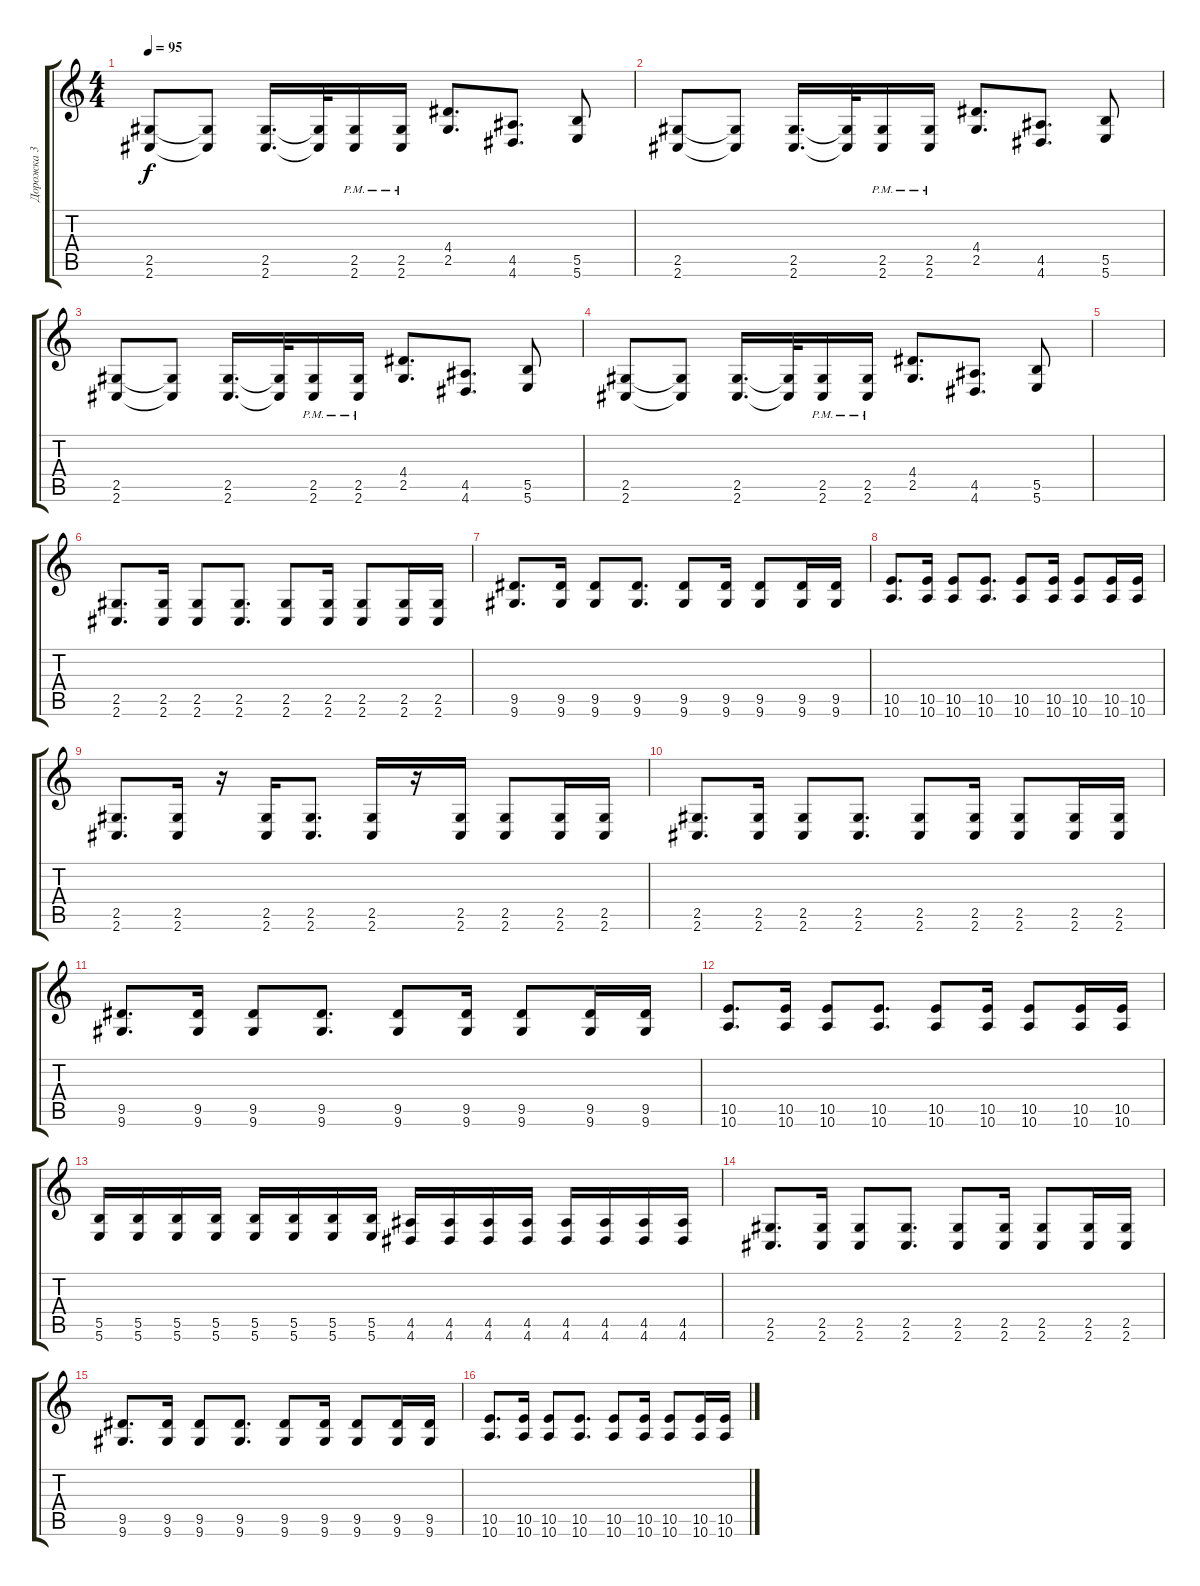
\track ("Дорожка 3" "Дорожка 3") {instrument distortionguitar}
\staff {score tabs}
\tuning (Db4 Ab3 E3 B2 Gb2 B1) {hide}
\ts (4 4)
\tempo 95
\clef g2
\ks c
(2.5 2.6).8{dy f} (2.5{t} 2.6{t}).8{volume 13} (2.5 2.6).16{d volume 14} (2.5{t} 2.6{t}).32{volume 11} (2.5{pm} 2.6{pm}).16{volume 14} (2.5{pm} 2.6{pm}).16 (4.4 2.5).8{d volume 14} (4.5 4.6).8{d} (5.5 5.6).8 |
(2.5 2.6).8 (2.5{t} 2.6{t}).8{volume 13} (2.5 2.6).16{d volume 14} (2.5{t} 2.6{t}).32{volume 11} (2.5{pm} 2.6{pm}).16{volume 14} (2.5{pm} 2.6{pm}).16 (4.4 2.5).8{d volume 14} (4.5 4.6).8{d} (5.5 5.6).8 |
(2.5 2.6).8 (2.5{t} 2.6{t}).8{volume 13} (2.5 2.6).16{d volume 14} (2.5{t} 2.6{t}).32{volume 11} (2.5{pm} 2.6{pm}).16{volume 14} (2.5{pm} 2.6{pm}).16 (4.4 2.5).8{d volume 14} (4.5 4.6).8{d} (5.5 5.6).8 |
(2.5 2.6).8 (2.5{t} 2.6{t}).8{volume 13} (2.5 2.6).16{d volume 14} (2.5{t} 2.6{t}).32{volume 11} (2.5{pm} 2.6{pm}).16{volume 14} (2.5{pm} 2.6{pm}).16 (4.4 2.5).8{d volume 14} (4.5 4.6).8{d} (5.5 5.6).8 |
|
(2.5 2.6).8{d} (2.5 2.6).16 (2.5 2.6).8 (2.5 2.6).8{d} (2.5 2.6).8 (2.5 2.6).16 (2.5 2.6).8 (2.5 2.6).16 (2.5 2.6).16 |
(9.5 9.6).8{d} (9.5 9.6).16 (9.5 9.6).8 (9.5 9.6).8{d} (9.5 9.6).8 (9.5 9.6).16 (9.5 9.6).8 (9.5 9.6).16 (9.5 9.6).16 |
(10.5 10.6).8{d} (10.5 10.6).16 (10.5 10.6).8 (10.5 10.6).8{d} (10.5 10.6).8 (10.5 10.6).16 (10.5 10.6).8 (10.5 10.6).16 (10.5 10.6).16 |
(2.5 2.6).8{d} (2.5 2.6).16 r.16 (2.5 2.6).16 (2.5 2.6).8{d} (2.5 2.6).16 r.16 (2.5 2.6).16 (2.5 2.6).8 (2.5 2.6).16 (2.5 2.6).16 |
(2.5 2.6).8{d} (2.5 2.6).16 (2.5 2.6).8 (2.5 2.6).8{d} (2.5 2.6).8 (2.5 2.6).16 (2.5 2.6).8 (2.5 2.6).16 (2.5 2.6).16 |
(9.5 9.6).8{d} (9.5 9.6).16 (9.5 9.6).8 (9.5 9.6).8{d} (9.5 9.6).8 (9.5 9.6).16 (9.5 9.6).8 (9.5 9.6).16 (9.5 9.6).16 |
(10.5 10.6).8{d} (10.5 10.6).16 (10.5 10.6).8 (10.5 10.6).8{d} (10.5 10.6).8 (10.5 10.6).16 (10.5 10.6).8 (10.5 10.6).16 (10.5 10.6).16 |
(5.5 5.6).16 (5.5 5.6).16 (5.5 5.6).16 (5.5 5.6).16 (5.5 5.6).16 (5.5 5.6).16 (5.5 5.6).16 (5.5 5.6).16 (4.5 4.6).16 (4.5 4.6).16 (4.5 4.6).16 (4.5 4.6).16 (4.5 4.6).16 (4.5 4.6).16 (4.5 4.6).16 (4.5 4.6).16 |
(2.5 2.6).8{d} (2.5 2.6).16 (2.5 2.6).8 (2.5 2.6).8{d} (2.5 2.6).8 (2.5 2.6).16 (2.5 2.6).8 (2.5 2.6).16 (2.5 2.6).16 |
(9.5 9.6).8{d} (9.5 9.6).16 (9.5 9.6).8 (9.5 9.6).8{d} (9.5 9.6).8 (9.5 9.6).16 (9.5 9.6).8 (9.5 9.6).16 (9.5 9.6).16 |
(10.5 10.6).8{d} (10.5 10.6).16 (10.5 10.6).8 (10.5 10.6).8{d} (10.5 10.6).8 (10.5 10.6).16 (10.5 10.6).8 (10.5 10.6).16 (10.5 10.6).16
